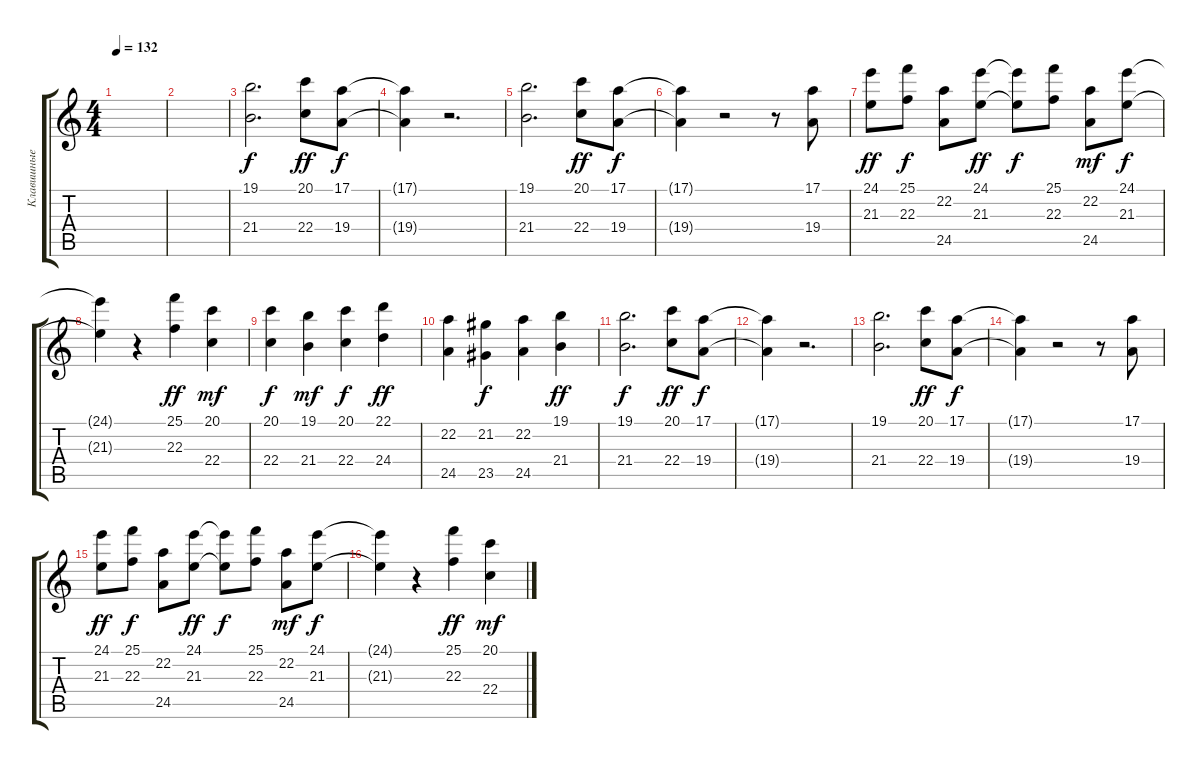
\track ("Клавишные" "Клавишные") {instrument electricgrandpiano}
\staff {score tabs}
\tuning (E4 B3 G3 D3 A2 E2) {hide}
\ts (4 4)
\tempo 132
\clef g2
\ks c
|
|
(19.1 21.4).2{d} (20.1 22.4).8{dy ff} (17.1 19.4).8{dy f} |
(17.1{t} 19.4{t}).4 r.2{d} |
(19.1 21.4).2{d} (20.1 22.4).8{dy ff} (17.1 19.4).8{dy f} |
(17.1{t} 19.4{t}).4 r.2 r.8 (17.1 19.4).8 |
(24.1 21.3).8{dy ff} (25.1 22.3).8{dy f} (22.2 24.5).8 (24.1 21.3).8{dy ff} (24.1{t} 21.3{t}).8{dy f} (25.1 22.3).8 (22.2 24.5).8{dy mf} (24.1 21.3).8{dy f} |
(24.1{t} 21.3{t}).4 r.4 (25.1 22.3).4{dy ff} (20.1 22.4).4{dy mf} |
(20.1 22.4).4{dy f} (19.1 21.4).4{dy mf} (20.1 22.4).4{dy f} (22.1 24.4).4{dy ff} |
(22.2 24.5).4 (21.2 23.5).4{dy f} (22.2 24.5).4 (19.1 21.4).4{dy ff} |
(19.1 21.4).2{d dy f} (20.1 22.4).8{dy ff} (17.1 19.4).8{dy f} |
(17.1{t} 19.4{t}).4 r.2{d} |
(19.1 21.4).2{d} (20.1 22.4).8{dy ff} (17.1 19.4).8{dy f} |
(17.1{t} 19.4{t}).4 r.2 r.8 (17.1 19.4).8 |
(24.1 21.3).8{dy ff} (25.1 22.3).8{dy f} (22.2 24.5).8 (24.1 21.3).8{dy ff} (24.1{t} 21.3{t}).8{dy f} (25.1 22.3).8 (22.2 24.5).8{dy mf} (24.1 21.3).8{dy f} |
(24.1{t} 21.3{t}).4 r.4 (25.1 22.3).4{dy ff} (20.1 22.4).4{dy mf}
